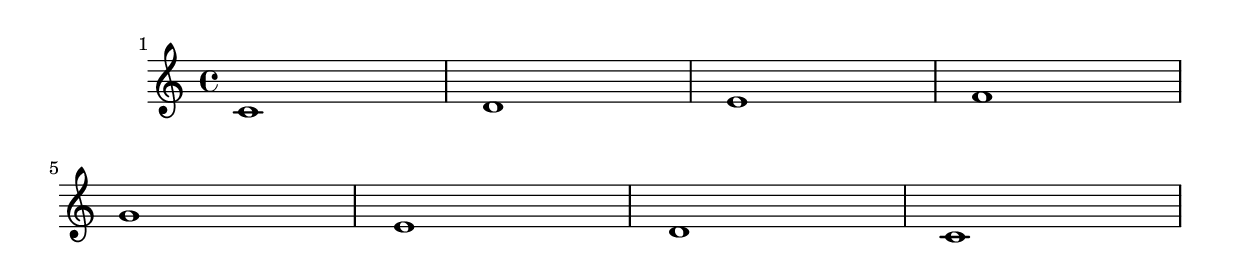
%% Do not edit this file; it is automatically
%% generated from LSR http://lsr.dsi.unimi.it
%% This file is in the public domain.
\version "2.12.2"

\header {
  lsrtags = "rhythms"

%% Translation of GIT committish: fa19277d20f8ab0397c560eb0e7b814bd804ecec
  texidoces = "

De forma predeterminada se suprime el número del primer compás de una
partitura si es menor o igual a @q{1}.  Al establecer el valor de
@code{barNumberVisibility} a @code{all-bar-numbers-visible}, se puede
imprimir cualquier número de compás para el primer compás y todos los
siguientes.  Observe que, para que esto funcione, se debe insertar una
líinea divisoria vacía antes de la primera nota.

"

  doctitlees = "Imprimir el número de compás en el primer compás"



%% Translation of GIT committish: 0a868be38a775ecb1ef935b079000cebbc64de40
  texidocde = "
Standardmäßig wird die erste Taktzahl einer Partitur nicht gesetzt,
wenn sie weniger oder gleich '1' ist.  Indem man @code{barNumberVisibility}
auf @code{all-bar-numbers-visible} setzt, kann eine beliebige
Taktzahl für den ersten und die folgenden Takte gesetzt werden.
Eine leere Taktlinie muss jedoch vor der ersten Note eingefügt
werden, damit das funktioniert.

"
  doctitlede = "Setzen der Taktnummer für den ersten Takt"



%% Translation of GIT committish: 374d57cf9b68ddf32a95409ce08ba75816900f6b
  texidocfr = "
Par défaut, LilyPond n'affiche pas le premier numéro de mesure s'il est
inférieur à 2. Le fait de définir @code{barNumberVisibility} à
@code{all-bar-numbers-visible} vous permettra d'imprimer n'importe quel
numéro pour la première mesure.  À noter que l'impression d'un numéro
de mesure ne peut intervenir que s'il y a une barre.  Aussi, pour
pouvoir le faire au début d'un morceau, devrez-vous ajouter une barre
vide avant la première note.

"
  doctitlefr = "Afficher le numéro de la première mesure"

  texidoc = "
By default, the first bar number in a score is suppressed if it is less
than or equal to `1'.  By setting @code{barNumberVisibility} to
@code{all-bar-numbers-visible}, any bar number can be printed for the
first measure and all subsequent measures.  Note that an empty bar line
must be inserted before the first note for this to work.

"
  doctitle = "Printing the bar number for the first measure"
} % begin verbatim

\relative c' {
  \set Score.barNumberVisibility = #all-bar-numbers-visible
  \bar ""
  c1 | d | e | f \break
  g1 | e | d | c
}

